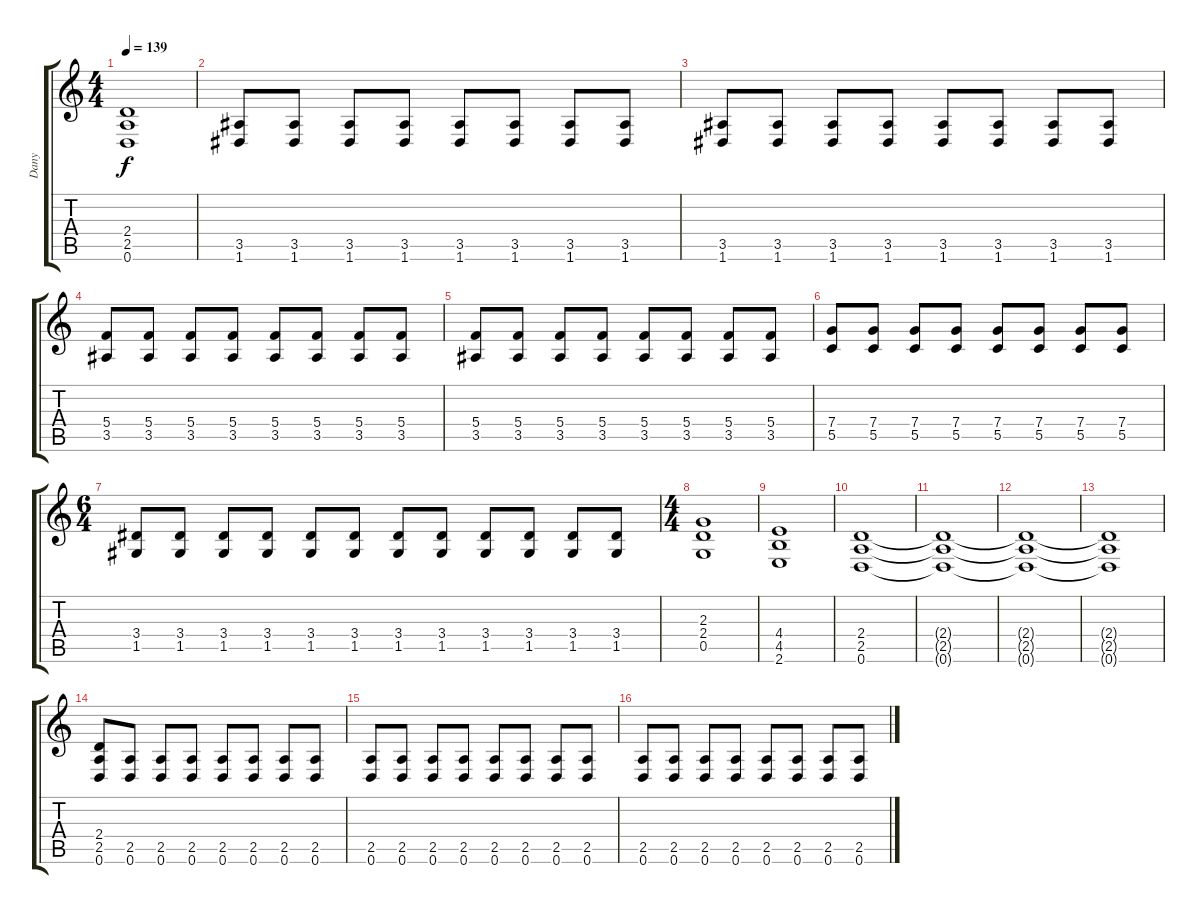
\track ("Dany" "Dany") {instrument distortionguitar}
\staff {score tabs}
\tuning (D4 A3 F3 C3 G2 D2) {hide}
\ts (4 4)
\tempo 139
\clef g2
\ks c
(2.4 2.5 0.6).1{dy f} |
(3.5 1.6).8 (3.5 1.6).8 (3.5 1.6).8 (3.5 1.6).8 (3.5 1.6).8 (3.5 1.6).8 (3.5 1.6).8 (3.5 1.6).8 |
(3.5 1.6).8 (3.5 1.6).8 (3.5 1.6).8 (3.5 1.6).8 (3.5 1.6).8 (3.5 1.6).8 (3.5 1.6).8 (3.5 1.6).8 |
(5.4 3.5).8 (5.4 3.5).8 (5.4 3.5).8 (5.4 3.5).8 (5.4 3.5).8 (5.4 3.5).8 (5.4 3.5).8 (5.4 3.5).8 |
(5.4 3.5).8 (5.4 3.5).8 (5.4 3.5).8 (5.4 3.5).8 (5.4 3.5).8 (5.4 3.5).8 (5.4 3.5).8 (5.4 3.5).8 |
(7.4 5.5).8 (7.4 5.5).8 (7.4 5.5).8 (7.4 5.5).8 (7.4 5.5).8 (7.4 5.5).8 (7.4 5.5).8 (7.4 5.5).8 |
\ts (6 4)
(3.4 1.5).8 (3.4 1.5).8 (3.4 1.5).8 (3.4 1.5).8 (3.4 1.5).8 (3.4 1.5).8 (3.4 1.5).8 (3.4 1.5).8 (3.4 1.5).8 (3.4 1.5).8 (3.4 1.5).8 (3.4 1.5).8 |
\ts (4 4)
(2.3 2.4 0.5).1 |
(4.4 4.5 2.6).1 |
(2.4 2.5 0.6).1 |
(2.4{t} 2.5{t} 0.6{t}).1 |
(2.4{t} 2.5{t} 0.6{t}).1 |
(2.4{t} 2.5{t} 0.6{t}).1 |
(2.4 2.5 0.6).8 (2.5 0.6).8 (2.5 0.6).8 (2.5 0.6).8 (2.5 0.6).8 (2.5 0.6).8 (2.5 0.6).8 (2.5 0.6).8 |
(2.5 0.6).8 (2.5 0.6).8 (2.5 0.6).8 (2.5 0.6).8 (2.5 0.6).8 (2.5 0.6).8 (2.5 0.6).8 (2.5 0.6).8 |
(2.5 0.6).8 (2.5 0.6).8 (2.5 0.6).8 (2.5 0.6).8 (2.5 0.6).8 (2.5 0.6).8 (2.5 0.6).8 (2.5 0.6).8
